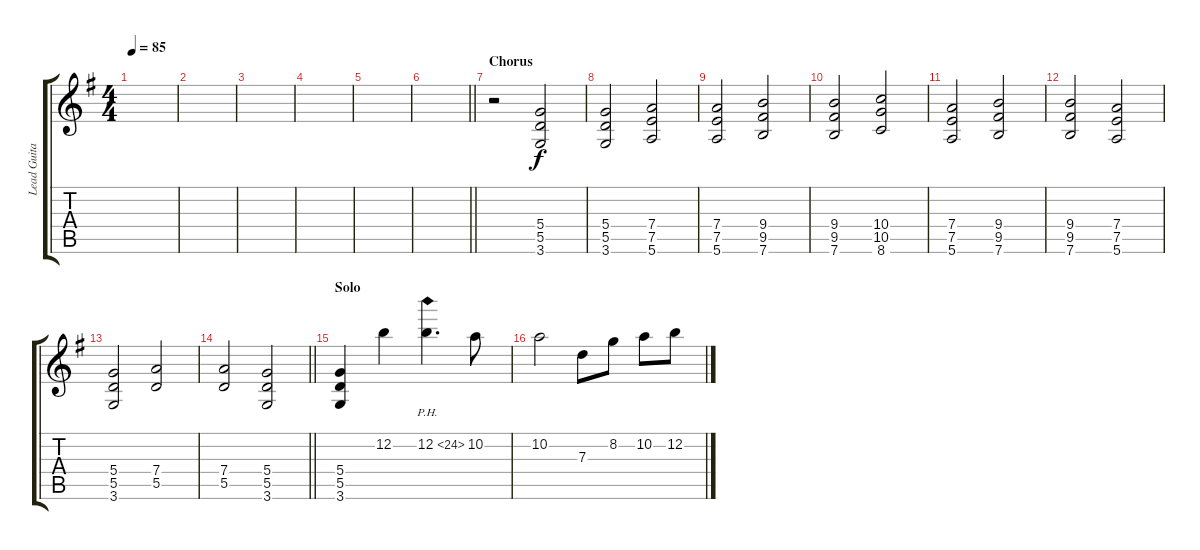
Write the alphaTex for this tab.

\track ("Lead Guitar" "Lead Guita") {instrument distortionguitar}
\staff {score tabs}
\tuning (E4 B3 G3 D3 A2 E2) {hide}
\ts (4 4)
\tempo 85
\clef g2
\ks g
|
|
|
|
|
\barLineRight lightlight
|
\section ("" "Chorus")
r.2 (5.4 5.5 3.6).2 |
(5.4 5.5 3.6).2 (7.4 7.5 5.6).2 |
(7.4 7.5 5.6).2 (9.4 9.5 7.6).2 |
(9.4 9.5 7.6).2 (10.4 10.5 8.6).2 |
(7.4 7.5 5.6).2 (9.4 9.5 7.6).2 |
(9.4 9.5 7.6).2 (7.4 7.5 5.6).2 |
(5.4 5.5 3.6).2 (7.4 5.5).2 |
\barLineRight lightlight
(7.4 5.5).2 (5.4 5.5 3.6).2 |
\section ("" "Solo")
(5.4 5.5 3.6).4 12.2.4 12.2{ph 12}.4{d} 10.2.8 |
10.2.2 7.3.8 8.2.8 10.2.8 12.2.8
